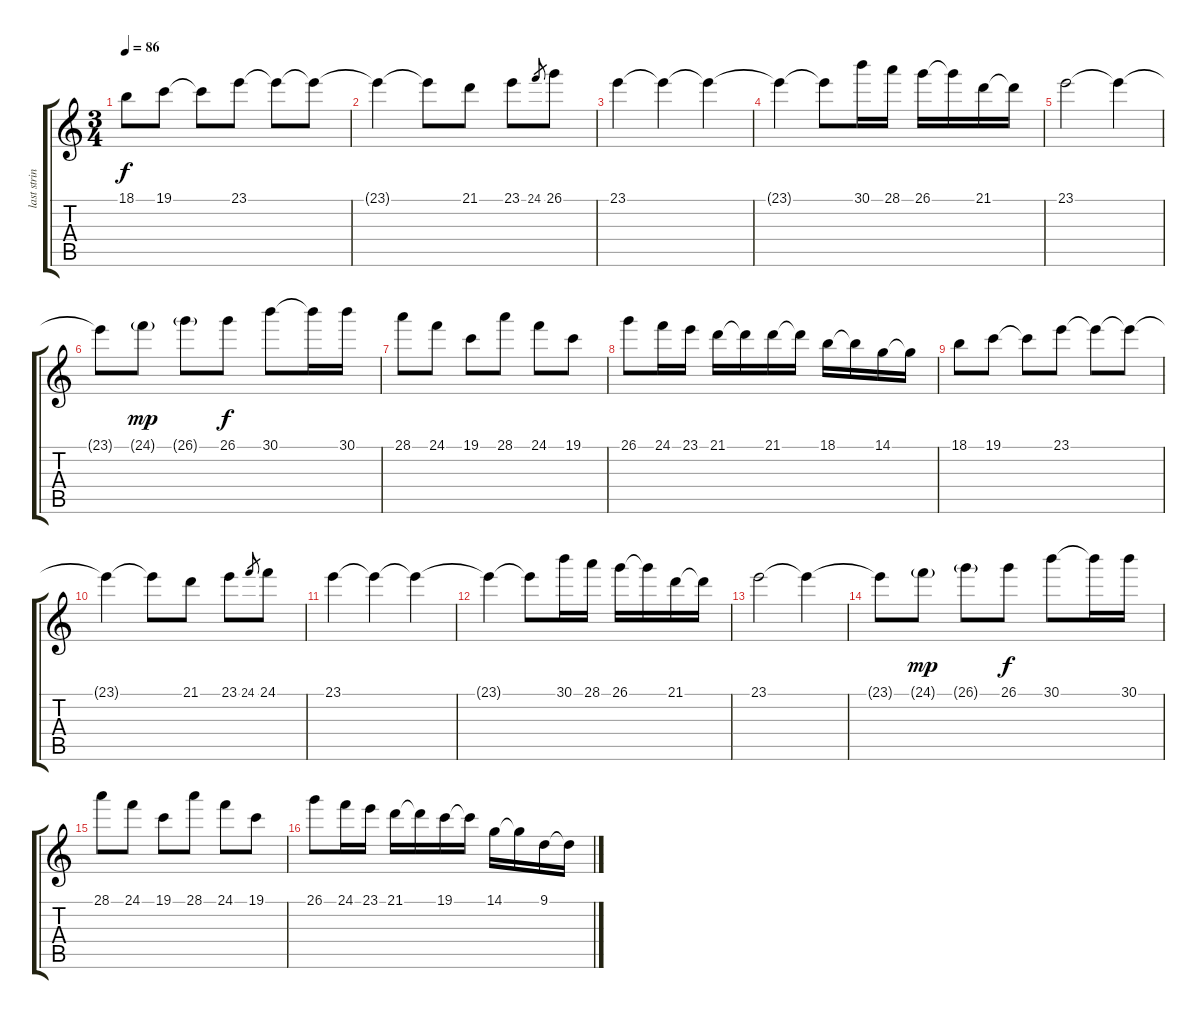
\track ("last string +1" "last strin") {instrument acousticgrandpiano}
\staff {score tabs}
\tuning (F4 B3 G3 D3 A2 E2) {hide}
\ts (3 4)
\tempo 86
\clef g2
\ks c
18.1.8{dy f volume 16 balance 4 instrument acousticgrandpiano} 19.1.8 19.1{t}.8 23.1.8 23.1{t}.8 23.1{t}.8 |
23.1{t}.4 23.1{t}.8 21.1.8 23.1.8 24.1.8{gr} 26.1.8 |
23.1.4 23.1{t}.4 23.1{t}.4 |
23.1{t}.4 23.1{t}.8 30.1.16 28.1.16 26.1.16 26.1{t}.16 21.1.16 21.1{t}.16 |
23.1.2 23.1{t}.4 |
23.1{t}.8 24.1{g}.8{dy mp} 26.1{g}.8 26.1.8{dy f} 30.1.8 30.1{t}.16 30.1.16 |
28.1.8 24.1.8 19.1.8 28.1.8 24.1.8 19.1.8 |
26.1.8 24.1.16 23.1.16 21.1.16 21.1{t}.16 21.1.16 21.1{t}.16 18.1.16 18.1{t}.16 14.1.16 14.1{t}.16 |
18.1.8 19.1.8 19.1{t}.8 23.1.8 23.1{t}.8 23.1{t}.8 |
23.1{t}.4 23.1{t}.8 21.1.8 23.1.8 24.1.8{gr} 24.1.8 |
23.1.4 23.1{t}.4 23.1{t}.4 |
23.1{t}.4 23.1{t}.8 30.1.16 28.1.16 26.1.16 26.1{t}.16 21.1.16 21.1{t}.16 |
23.1.2 23.1{t}.4 |
23.1{t}.8 24.1{g}.8{dy mp} 26.1{g}.8 26.1.8{dy f} 30.1.8 30.1{t}.16 30.1.16 |
28.1.8 24.1.8 19.1.8 28.1.8 24.1.8 19.1.8 |
26.1.8 24.1.16 23.1.16 21.1.16 21.1{t}.16 19.1.16 19.1{t}.16 14.1.16 14.1{t}.16 9.1.16 9.1{t}.16
